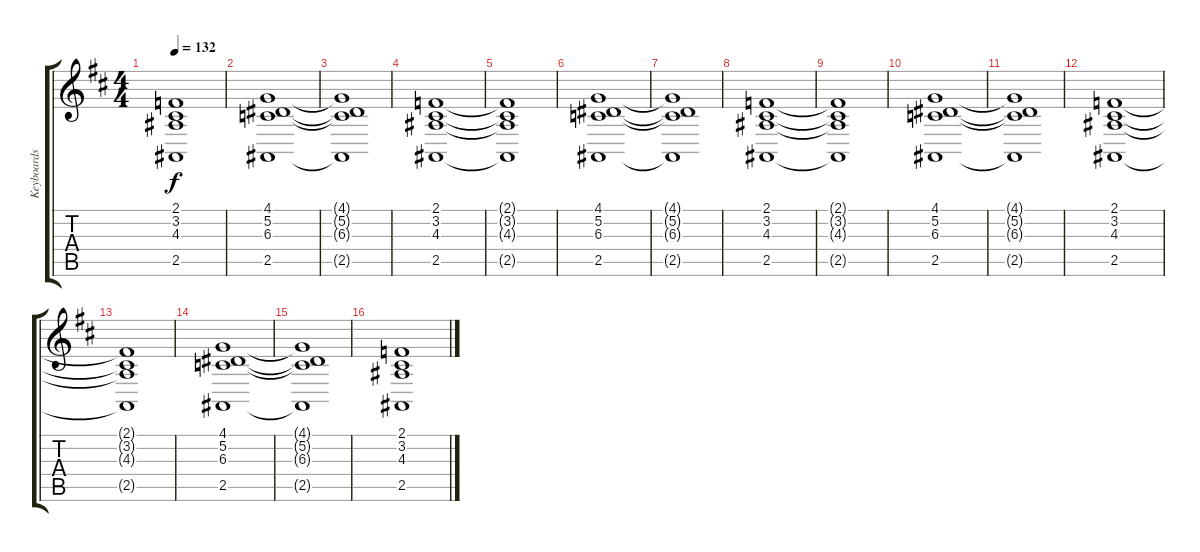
\track ("Keyboards" "Keyboards") {instrument stringensemble1}
\staff {score tabs}
\tuning (Eb4 Bb3 Gb3 Db3 Ab2 Eb2) {hide}
\ts (4 4)
\tempo 132
\clef g2
\ks d
(2.1{t} 3.2{t} 4.3{t} 2.5{t}).1{dy f} |
(4.1 5.2 6.3 2.5).1 |
(4.1{t} 5.2{t} 6.3{t} 2.5{t}).1 |
(2.1 3.2 4.3 2.5).1 |
(2.1{t} 3.2{t} 4.3{t} 2.5{t}).1 |
(4.1 5.2 6.3 2.5).1 |
(4.1{t} 5.2{t} 6.3{t} 2.5{t}).1 |
(2.1 3.2 4.3 2.5).1 |
(2.1{t} 3.2{t} 4.3{t} 2.5{t}).1 |
(4.1 5.2 6.3 2.5).1 |
(4.1{t} 5.2{t} 6.3{t} 2.5{t}).1 |
(2.1 3.2 4.3 2.5).1 |
(2.1{t} 3.2{t} 4.3{t} 2.5{t}).1 |
(4.1 5.2 6.3 2.5).1 |
(4.1{t} 5.2{t} 6.3{t} 2.5{t}).1 |
(2.1 3.2 4.3 2.5).1
